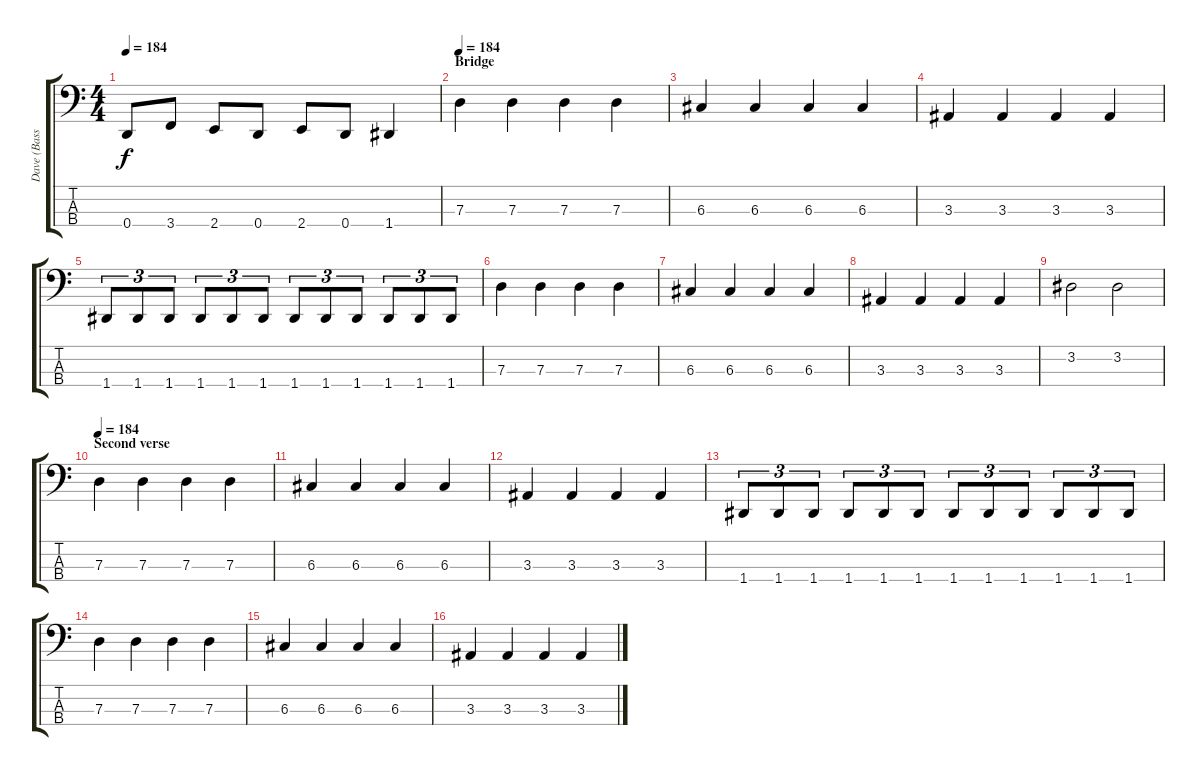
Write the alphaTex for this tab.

\track ("Dave (Bass)" "Dave (Bass") {instrument electricbassfinger}
\staff {score tabs}
\tuning (F2 C2 G1 D1) {hide}
\ts (4 4)
\tempo 184
\clef f4
\ks c
0.4.8{dy f} 3.4.8 2.4.8 0.4.8 2.4.8 0.4.8 1.4.4 |
\section ("" "Bridge")
\tempo 184
7.3.4 7.3.4 7.3.4 7.3.4 |
6.3.4 6.3.4 6.3.4 6.3.4 |
3.3.4 3.3.4 3.3.4 3.3.4 |
1.4.8{tu (3 2)} 1.4.8{tu (3 2)} 1.4.8{tu (3 2)} 1.4.8{tu (3 2)} 1.4.8{tu (3 2)} 1.4.8{tu (3 2)} 1.4.8{tu (3 2)} 1.4.8{tu (3 2)} 1.4.8{tu (3 2)} 1.4.8{tu (3 2)} 1.4.8{tu (3 2)} 1.4.8{tu (3 2)} |
7.3.4 7.3.4 7.3.4 7.3.4 |
6.3.4 6.3.4 6.3.4 6.3.4 |
3.3.4 3.3.4 3.3.4 3.3.4 |
3.2.2 3.2.2 |
\section ("" "Second verse")
\tempo 184
7.3.4 7.3.4 7.3.4 7.3.4 |
6.3.4 6.3.4 6.3.4 6.3.4 |
3.3.4 3.3.4 3.3.4 3.3.4 |
1.4.8{tu (3 2)} 1.4.8{tu (3 2)} 1.4.8{tu (3 2)} 1.4.8{tu (3 2)} 1.4.8{tu (3 2)} 1.4.8{tu (3 2)} 1.4.8{tu (3 2)} 1.4.8{tu (3 2)} 1.4.8{tu (3 2)} 1.4.8{tu (3 2)} 1.4.8{tu (3 2)} 1.4.8{tu (3 2)} |
7.3.4 7.3.4 7.3.4 7.3.4 |
6.3.4 6.3.4 6.3.4 6.3.4 |
3.3.4 3.3.4 3.3.4 3.3.4
